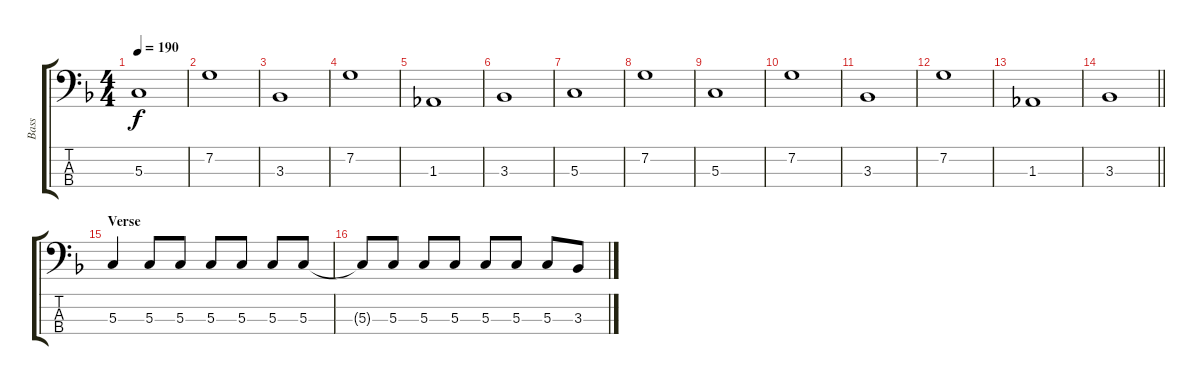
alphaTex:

\track ("Bass" "Bass") {instrument electricbasspick}
\staff {score tabs}
\tuning (F2 C2 G1 C1) {hide}
\ts (4 4)
\tempo 190
\clef f4
\ks f
5.3.1{dy f} |
7.2.1 |
3.3.1 |
7.2.1 |
1.3.1 |
3.3.1 |
5.3.1 |
7.2.1 |
5.3.1 |
7.2.1 |
3.3.1 |
7.2.1 |
1.3.1 |
\barLineRight lightlight
3.3.1 |
\section ("" "Verse")
5.3.4 5.3.8 5.3.8 5.3.8 5.3.8 5.3.8 5.3.8 |
5.3{t}.8 5.3.8 5.3.8 5.3.8 5.3.8 5.3.8 5.3.8 3.3.8
